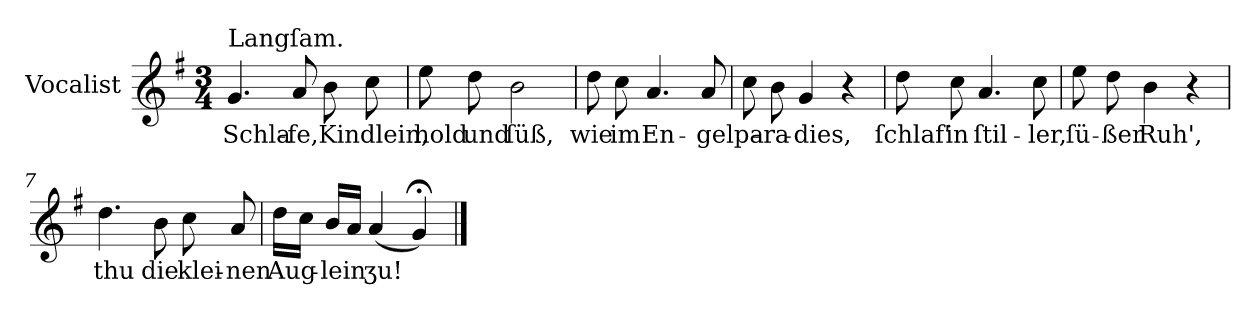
**kern	**text
*part1	*part1
*staff1	*staff1
*I"Vocalist	*
*clefG2	*
*k[f#]	*
*G:	*
*M3/4	*
=1	=1
!LO:TX:a:t=Langſam.	!
4.g	Schla-
8a	-fe,
8b	Kindlein,
8cc	.
=2	=2
8ee	hold
8dd	und
2b	ſüß,
=3	=3
8dd	wie
8cc	im
4.a	En-
8a	-gelpa-
=4	=4
8cc	.
8b	-ra-
4g	-dies,
4r	.
=5	=5
8dd	ſchlaf'
8cc	in
4.a	ſtil-
8cc	-ler,
=6	=6
8ee	ſü-
8dd	-ßer
4b	Ruh',
4r	.
=7	=7
4.dd	thu
8b	die
8cc	klei-
8a	-nen
=8	=8
16ddLL	Aug-
16ccJJ	.
16bLL	-lein
16aJJ	.
(4a	ʒu!
4g;<)	.
==	==
*-	*-
